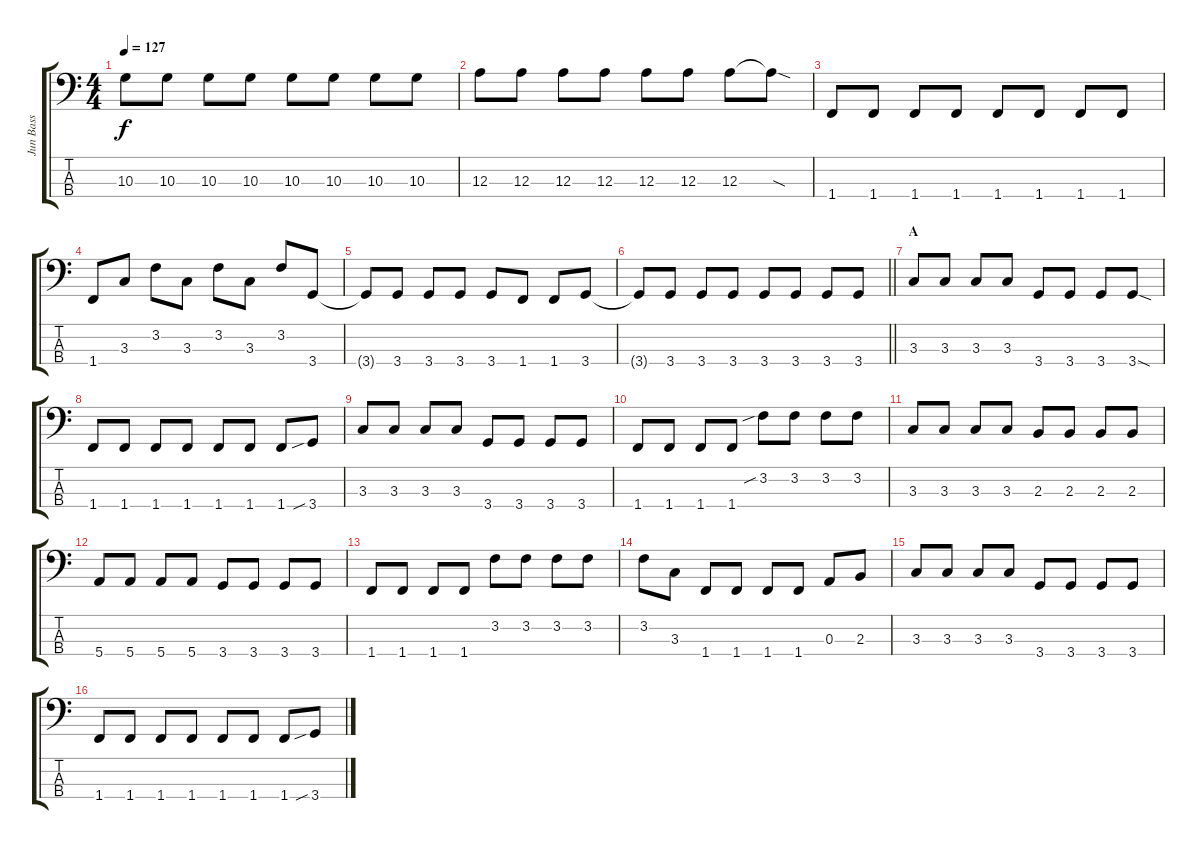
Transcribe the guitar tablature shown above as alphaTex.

\track ("Jun Bass" "Jun Bass") {instrument electricbassfinger}
\staff {score tabs}
\tuning (G2 D2 A1 E1) {hide}
\ts (4 4)
\tempo 127
\clef f4
\ks c
10.3.8{dy f} 10.3.8 10.3.8 10.3.8 10.3.8 10.3.8 10.3.8 10.3.8 |
12.3.8 12.3.8 12.3.8 12.3.8 12.3.8 12.3.8 12.3.8 12.3{sod t}.8 |
1.4.8 1.4.8 1.4.8 1.4.8 1.4.8 1.4.8 1.4.8 1.4.8 |
1.4.8 3.3.8 3.2.8 3.3.8 3.2.8 3.3.8 3.2.8 3.4.8 |
3.4{t}.8 3.4.8 3.4.8 3.4.8 3.4.8 1.4.8 1.4.8 3.4.8 |
\barLineRight lightlight
3.4{t}.8 3.4.8 3.4.8 3.4.8 3.4.8 3.4.8 3.4.8 3.4.8 |
\section ("" "A")
3.3.8 3.3.8 3.3.8 3.3.8 3.4.8 3.4.8 3.4.8 3.4{sod}.8 |
1.4.8 1.4.8 1.4.8 1.4.8 1.4.8 1.4.8 1.4.8 3.4{sib}.8 |
3.3.8 3.3.8 3.3.8 3.3.8 3.4.8 3.4.8 3.4.8 3.4.8 |
1.4.8 1.4.8 1.4.8 1.4.8 3.2{sib}.8 3.2.8 3.2.8 3.2.8 |
3.3.8 3.3.8 3.3.8 3.3.8 2.3.8 2.3.8 2.3.8 2.3.8 |
5.4.8 5.4.8 5.4.8 5.4.8 3.4.8 3.4.8 3.4.8 3.4.8 |
1.4.8 1.4.8 1.4.8 1.4.8 3.2.8 3.2.8 3.2.8 3.2.8 |
3.2.8 3.3.8 1.4.8 1.4.8 1.4.8 1.4.8 0.3.8 2.3.8 |
3.3.8 3.3.8 3.3.8 3.3.8 3.4.8 3.4.8 3.4.8 3.4.8 |
1.4.8 1.4.8 1.4.8 1.4.8 1.4.8 1.4.8 1.4.8 3.4{sib}.8
